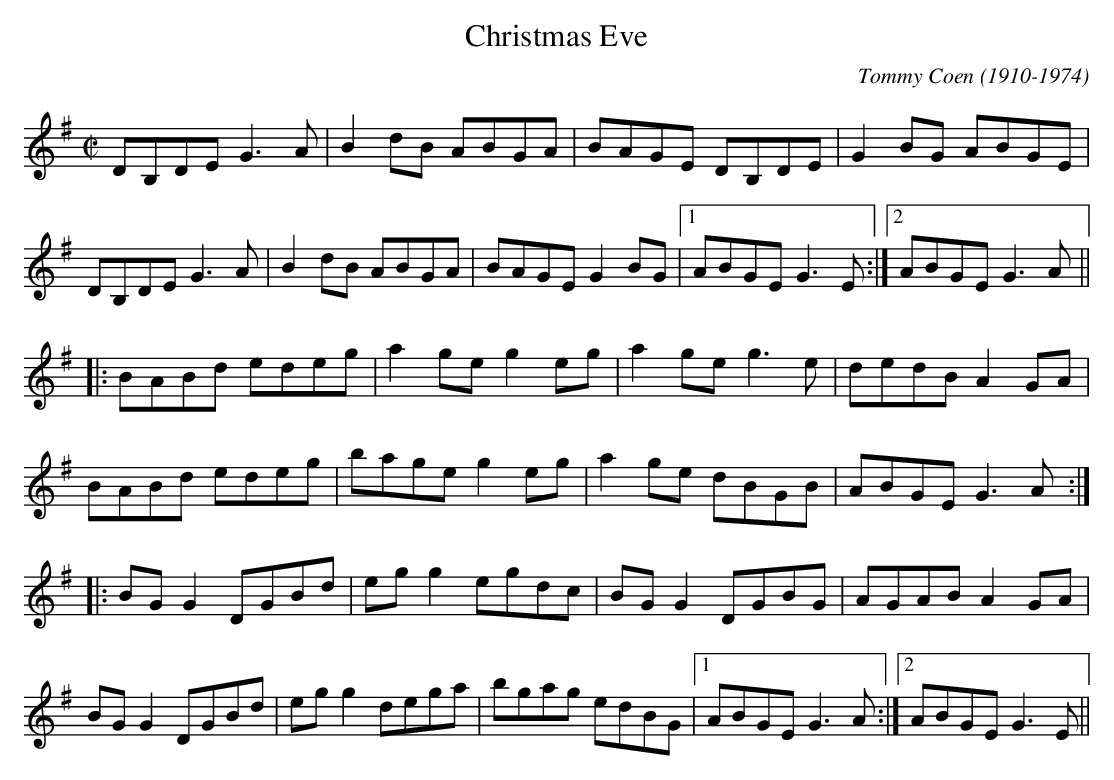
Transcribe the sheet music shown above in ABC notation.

X:1
T:Christmas Eve
C:Tommy Coen (1910-1974)
M:C|
K:G
DB,DE G3A|B2dB ABGA|BAGE DB,DE|G2BG ABGE|
DB,DE G3A|B2dB ABGA|BAGE G2BG|1 ABGE G3E:|2 ABGE G3A||
|:BABd edeg|a2ge g2eg|a2ge g3e|dedB A2GA|
BABd edeg|bage g2eg|a2ge dBGB|ABGE G3A:|
|:BGG2 DGBd|egg2 egdc|BGG2 DGBG|AGAB A2GA|
BGG2 DGBd|egg2 dega|bgag edBG|1 ABGE G3A:|2 ABGE G3E||
